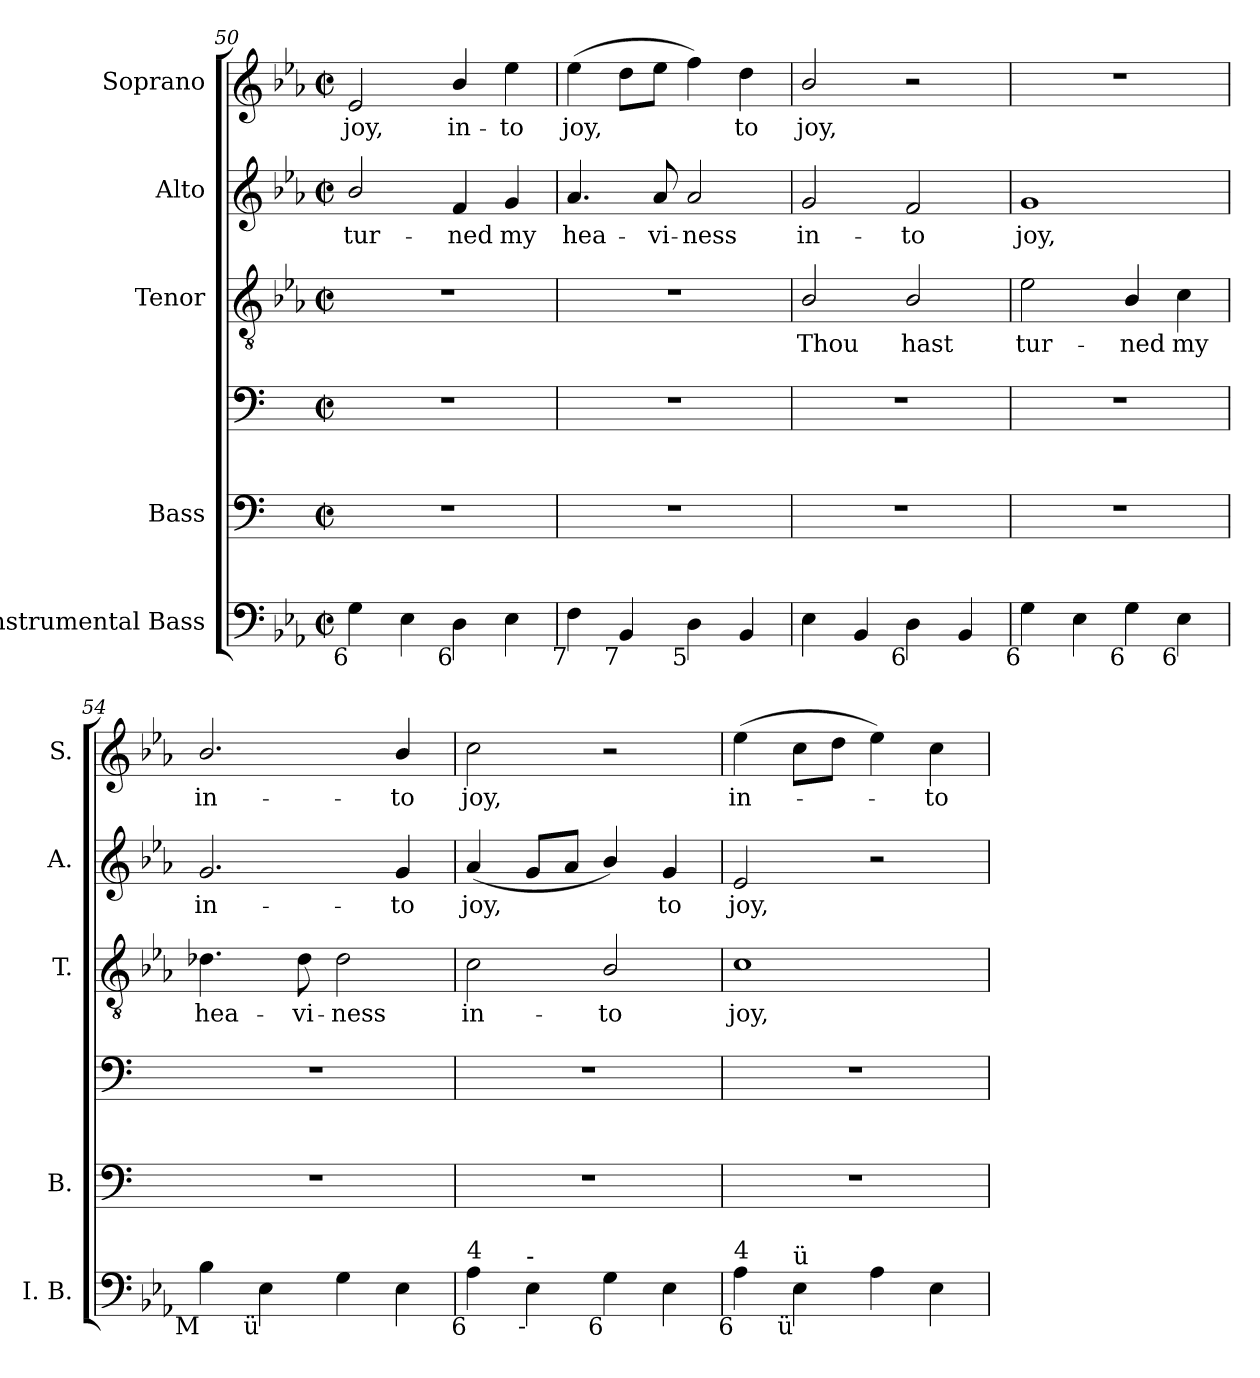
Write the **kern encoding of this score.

**kern	**kern	**kern	**kern	**text	**kern	**text	**kern	**text
*part5	*part4	*part4	*part3	*part3	*part2	*part2	*part1	*part1
*staff6	*staff5	*staff4	*staff3	*staff3	*staff2	*staff2	*staff1	*staff1
*I"Instrumental Bass	*I"Bass	*	*I"Tenor	*	*I"Alto	*	*I"Soprano	*
*I'I. B.	*I'B.	*	*I'T.	*	*I'A.	*	*I'S.	*
*clefF4	*clefF4	*clefF4	*clefGv2	*	*clefG2	*	*clefG2	*
*	*	*	*ITrd7c12	*	*	*	*	*
*k[b-e-a-]	*k[]	*k[]	*k[b-e-a-]	*	*k[b-e-a-]	*	*k[b-e-a-]	*
*E-:	*C:	*C:	*E-:	*	*E-:	*	*E-:	*
*M2/2	*M2/2	*M2/2	*M2/2	*	*M2/2	*	*M2/2	*
*met(c|)	*met(c|)	*met(c|)	*met(c|)	*	*met(c|)	*	*met(c|)	*
=50	=50	=50	=50	=50	=50	=50	=50	=50
!	!	!	!	!	!	!LO:LY:b:color=#000000	!	!
!LO:TX:b:rj:t=6	!	!	!	!	!	!	!	!
!	!	!	!	!	!	!	!	!LO:LY:b:color=#000000
4Gi\	1r	1r	1r	.	2b-i/	tur-	2e-i/	joy,
4E-i\	.	.	.	.	.	.	.	.
!	!	!	!	!	!	!LO:LY:b:color=#000000	!	!
!LO:TX:b:rj:t=6	!	!	!	!	!	!	!	!
!	!	!	!	!	!	!	!	!LO:LY:b:color=#000000
4Di\	.	.	.	.	4fi/	-ned	4b-i/	in-
!	!	!	!	!	!	!LO:LY:b:color=#000000	!	!
!	!	!	!	!	!	!	!	!LO:LY:b:color=#000000
4E-i\	.	.	.	.	4gi/	my	4ee-i\	-to
!!LO:LB:g=z
=51	=51	=51	=51	=51	=51	=51	=51	=51
!	!	!	!	!	!	!LO:LY:b:color=#000000	!	!
!LO:TX:b:rj:t=7	!	!	!	!	!	!	!	!
!	!	!	!	!	!	!	!	!LO:LY:b:color=#000000
4Fi\	1r	1r	1r	.	4.a-i/	hea-	(4ee-i\	joy,
!LO:TX:b:rj:t=7	!	!	!	!	!	!	!	!
4BB-i/	.	.	.	.	.	.	8ddi\L	.
!	!	!	!	!	!	!LO:LY:b:color=#000000	!	!
.	.	.	.	.	8a-i/	-vi-	8ee-i\J	.
!LO:TX:b:rj:t=5	!	!	!	!	!	!	!	!
!	!	!	!	!	!	!LO:LY:b:color=#000000	!	!
4Di\	.	.	.	.	2a-i/	-ness	4ffi\)	.
!	!	!	!	!	!	!	!	!LO:LY:b:color=#000000
4BB-i/	.	.	.	.	.	.	4ddi\	to
=52	=52	=52	=52	=52	=52	=52	=52	=52
!	!	!	!	!LO:LY:b:color=#000000	!	!	!	!
!	!	!	!	!	!	!LO:LY:b:color=#000000	!	!
!	!	!	!	!	!	!	!	!LO:LY:b:color=#000000
4E-i\	1r	1r	2BB-i/	Thou	2gi/	in-	2b-i/	joy,
4BB-i/	.	.	.	.	.	.	.	.
!	!	!	!	!LO:LY:b:color=#000000	!	!	!	!
!LO:TX:b:rj:t=6	!	!	!	!	!	!	!	!
!	!	!	!	!	!	!LO:LY:b:color=#000000	!	!
4Di\	.	.	2BB-i/	hast	2fi/	-to	2r	.
4BB-i/	.	.	.	.	.	.	.	.
=53	=53	=53	=53	=53	=53	=53	=53	=53
!	!	!	!	!LO:LY:b:color=#000000	!	!	!	!
!LO:TX:b:rj:t=6	!	!	!	!	!	!	!	!
!	!	!	!	!	!	!LO:LY:b:color=#000000	!	!
4Gi\	1r	1r	2E-i\	tur-	1gi	joy,	1r	.
4E-i\	.	.	.	.	.	.	.	.
!LO:TX:b:rj:t=6	!	!	!	!	!	!	!	!
!	!	!	!	!LO:LY:b:color=#000000	!	!	!	!
4Gi\	.	.	4BB-i/	-ned	.	.	.	.
!LO:TX:b:rj:t=6	!	!	!	!	!	!	!	!
!	!	!	!	!LO:LY:b:color=#000000	!	!	!	!
4E-i\	.	.	4Ci\	my	.	.	.	.
=54	=54	=54	=54	=54	=54	=54	=54	=54
!	!	!	!	!LO:LY:b:color=#000000	!	!	!	!
!	!	!	!	!	!	!LO:LY:b:color=#000000	!	!
!LO:TX:b:rj:t=M	!	!	!	!	!	!	!	!
!	!	!	!	!	!	!	!	!LO:LY:b:color=#000000
4B-i\	1r	1r	4.D-Xi\	hea-	2.gi/	in-	2.b-i/	in-
!LO:TX:b:rj:t=ü	!	!	!	!	!	!	!	!
4E-i\	.	.	.	.	.	.	.	.
!	!	!	!	!LO:LY:b:color=#000000	!	!	!	!
.	.	.	8D-i\	-vi-	.	.	.	.
!	!	!	!	!LO:LY:b:color=#000000	!	!	!	!
4Gi\	.	.	2D-i\	-ness	.	.	.	.
!	!	!	!	!	!	!LO:LY:b:color=#000000	!	!
!	!	!	!	!	!	!	!	!LO:LY:b:color=#000000
4E-i\	.	.	.	.	4gi/	-to	4b-i/	-to
=55	=55	=55	=55	=55	=55	=55	=55	=55
!	!	!	!	!LO:LY:b:color=#000000	!	!	!	!
!	!	!	!	!	!	!LO:LY:b:color=#000000	!	!
!LO:TX:b:rj:t=6	!	!	!	!	!	!	!	!
!LO:TX:t=4	!	!	!	!	!	!	!	!
!	!	!	!	!	!	!	!	!LO:LY:b:color=#000000
4A-i\	1r	1r	2Ci\	in-	(4a-i/	joy,	2cci\	joy,
!LO:TX:b:rj:t=-	!	!	!	!	!	!	!	!
!LO:TX:t=-	!	!	!	!	!	!	!	!
4E-i\	.	.	.	.	8gi/L	.	.	.
.	.	.	.	.	8a-i/J	.	.	.
!LO:TX:b:rj:t=6	!	!	!	!	!	!	!	!
!	!	!	!	!LO:LY:b:color=#000000	!	!	!	!
4Gi\	.	.	2BB-i/	-to	4b-i/)	.	2r	.
!	!	!	!	!	!	!LO:LY:b:color=#000000	!	!
4E-i\	.	.	.	.	4gi/	to	.	.
=56	=56	=56	=56	=56	=56	=56	=56	=56
!	!	!	!	!LO:LY:b:color=#000000	!	!	!	!
!	!	!	!	!	!	!LO:LY:b:color=#000000	!	!
!LO:TX:b:rj:t=6	!	!	!	!	!	!	!	!
!LO:TX:t=4	!	!	!	!	!	!	!	!
!	!	!	!	!	!	!	!	!LO:LY:b:color=#000000
4A-i\	1r	1r	1Ci	joy,	2e-i/	joy,	(4ee-i\	in-
!LO:TX:b:rj:t=ü	!	!	!	!	!	!	!	!
!LO:TX:t=ü	!	!	!	!	!	!	!	!
4E-i\	.	.	.	.	.	.	8cci\L	.
.	.	.	.	.	.	.	8ddi\J	.
4A-i\	.	.	.	.	2r	.	4ee-i\)	.
!	!	!	!	!	!	!	!	!LO:LY:b:color=#000000
4E-i\	.	.	.	.	.	.	4cci\	-to
=	=	=	=	=	=	=	=	=
*-	*-	*-	*-	*-	*-	*-	*-	*-
